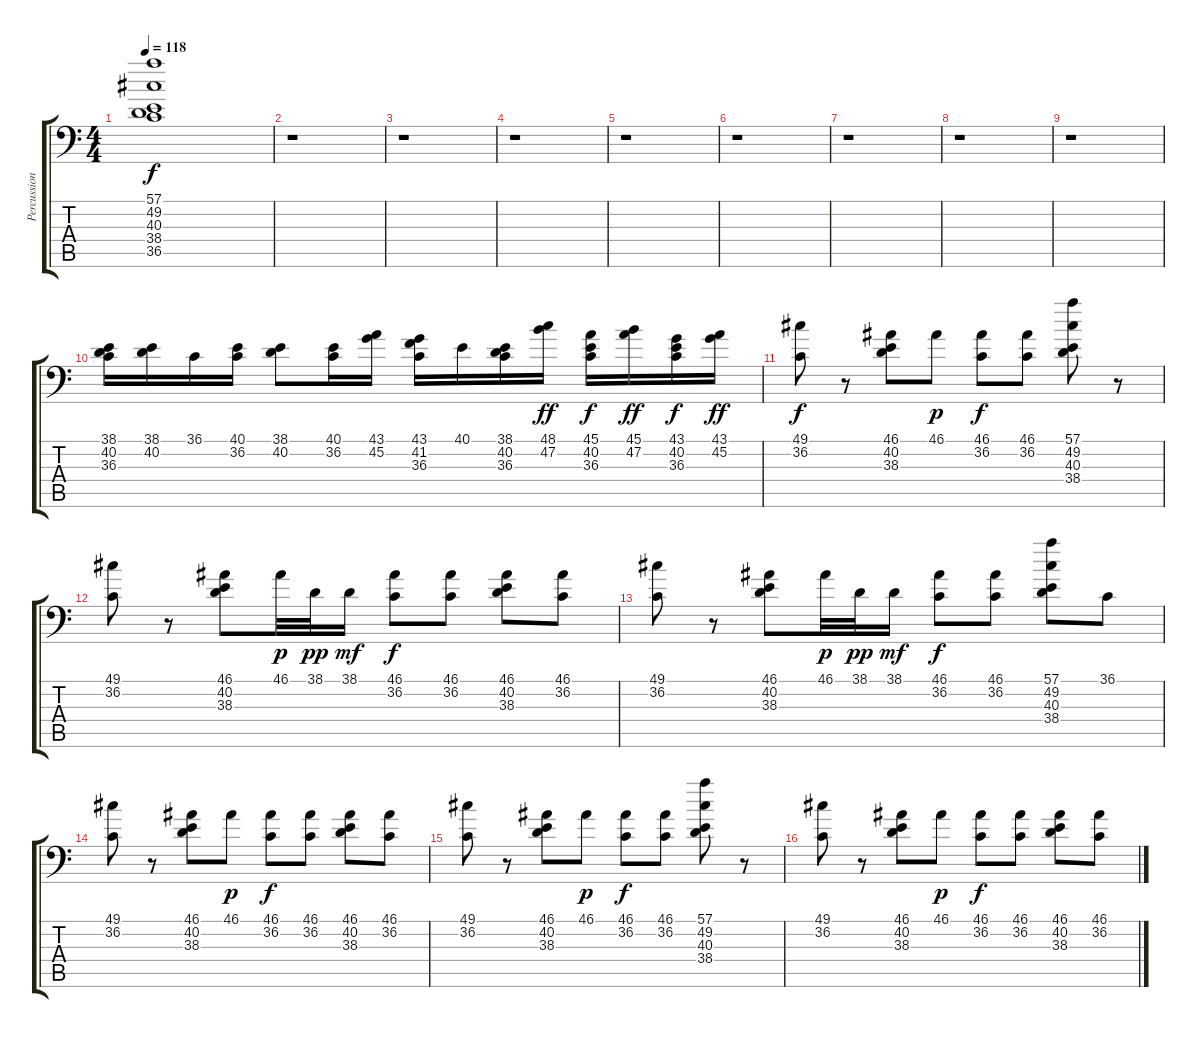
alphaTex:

\track ("Percussion-Keith Moon" "Percussion") {instrument acousticgrandpiano}
\staff {score tabs}
\tuning (C-1 C-1 C-1 C-1 C-1 C-1) {hide}
\ts (4 4)
\tempo 118
\clef f4
\ks c
(57.1 49.2 40.3 38.4 36.5).1{dy f} |
r.1 |
r.1 |
r.1 |
r.1 |
r.1 |
r.1 |
r.1 |
r.1 |
(38.1 40.2 36.3).16 (38.1 40.2).16 36.1.16 (40.1 36.2).16 (38.1 40.2).8 (40.1 36.2).16 (43.1 45.2).16 (43.1 41.2 36.3).16 40.1.16 (38.1 40.2 36.3).16 (48.1 47.2).16{dy ff} (45.1 40.2 36.3).16{dy f} (45.1 47.2).16{dy ff} (43.1 40.2 36.3).16{dy f} (43.1 45.2).16{dy ff} |
(49.1 36.2).8{dy f} r.8 (46.1 40.2 38.3).8 46.1.8{dy p} (46.1 36.2).8{dy f} (46.1 36.2).8 (57.1 49.2 40.3 38.4).8 r.8 |
(49.1 36.2).8 r.8 (46.1 40.2 38.3).8 46.1.32{dy p} 38.1.32{dy pp} 38.1.16{dy mf} (46.1 36.2).8{dy f} (46.1 36.2).8 (46.1 40.2 38.3).8 (46.1 36.2).8 |
(49.1 36.2).8 r.8 (46.1 40.2 38.3).8 46.1.32{dy p} 38.1.32{dy pp} 38.1.16{dy mf} (46.1 36.2).8{dy f} (46.1 36.2).8 (57.1 49.2 40.3 38.4).8 36.1.8 |
(49.1 36.2).8 r.8 (46.1 40.2 38.3).8 46.1.8{dy p} (46.1 36.2).8{dy f} (46.1 36.2).8 (46.1 40.2 38.3).8 (46.1 36.2).8 |
(49.1 36.2).8 r.8 (46.1 40.2 38.3).8 46.1.8{dy p} (46.1 36.2).8{dy f} (46.1 36.2).8 (57.1 49.2 40.3 38.4).8 r.8 |
(49.1 36.2).8 r.8 (46.1 40.2 38.3).8 46.1.8{dy p} (46.1 36.2).8{dy f} (46.1 36.2).8 (46.1 40.2 38.3).8 (46.1 36.2).8
